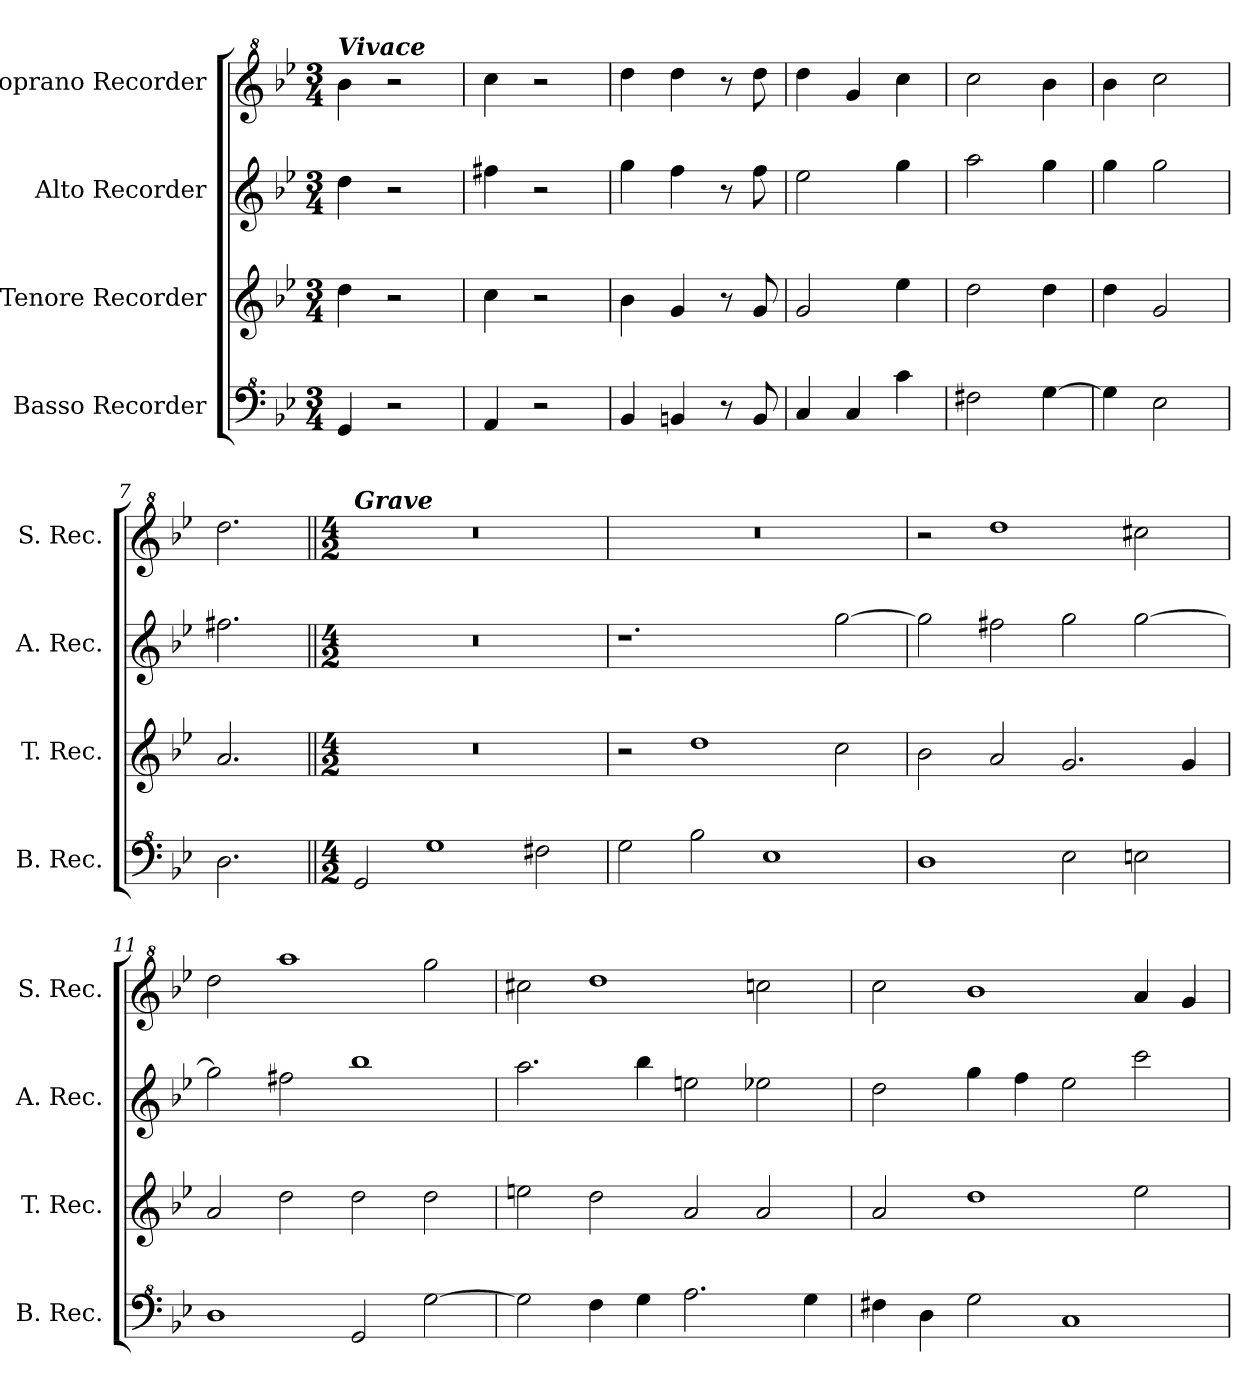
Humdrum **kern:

**kern	**kern	**kern	**kern
*part4	*part3	*part2	*part1
*staff4	*staff3	*staff2	*staff1
*I"Basso Recorder	*I"Tenore Recorder	*I"Alto Recorder	*I"Soprano Recorder
*I'B. Rec.	*I'T. Rec.	*I'A. Rec.	*I'S. Rec.
*clefF^4	*clefG2	*clefG2	*clefG^2
*k[b-e-]	*k[b-e-]	*k[b-e-]	*k[b-e-]
*M3/4	*M3/4	*M3/4	*M3/4
*MM140	*MM140	*MM140	*MM140
=1	=1	=1	=1
!	!	!	!LO:TX:a:Bi:t=Vivace
4G/	4dd\	4dd\	4bb-\
2r	2r	2r	2r
=2	=2	=2	=2
4A/	4cc\	4ff#X\	4ccc\
2r	2r	2r	2r
=3	=3	=3	=3
4B-/	4b-\	4gg\	4ddd\
4Bn/	4g/	4ff\	4ddd\
8r	8r	8r	8r
8B/	8g/	8ff\	8ddd\
=4	=4	=4	=4
4c/	2g/	2ee-\	4ddd\
4c/	.	.	4gg/
4cc\	4ee-\	4gg\	4ccc\
=5	=5	=5	=5
2f#X\	2dd\	2aa\	2ccc\
[4g\	4dd\	4gg\	4bb-\
=6	=6	=6	=6
4g\]	4dd\	4gg\	4bb-\
2e-\	2g/	2gg\	2ccc\
=7	=7	=7	=7
2.d\	2.a/	2.ff#X\	2.ddd\
!!LO:LB:g=z
=8||	=8||	=8||	=8||
*M4/2	*M4/2	*M4/2	*M4/2
*	*	*	*MM100
!	!	!	!LO:TX:a:Bi:t=Grave
2G/	0r	0r	0r
1g	.	.	.
2f#X\	.	.	.
=9	=9	=9	=9
2g\	2r	1.r	0r
2b-\	1dd	.	.
1e-	.	.	.
.	2cc\	[2gg\	.
=10	=10	=10	=10
1d	2b-\	2gg\]	2r
.	2a/	2ff#X\	1ddd
2e-\	2.g/	2gg\	.
2en\	.	[2gg\	2ccc#X\
.	4g/	.	.
=11	=11	=11	=11
1d	2a/	2gg\]	2ddd\
.	2dd\	2ff#X\	1aaa
2G/	2dd\	1bb-	.
[2g\	2dd\	.	2ggg\
=12	=12	=12	=12
2g\]	2een\	2.aa\	2ccc#X\
4f\	2dd\	.	1ddd
4g\	.	4bb-\	.
2.a\	2a/	2een\	.
.	2a/	2ee-X\	2cccn\
4g\	.	.	.
=13	=13	=13	=13
4f#X\	2a/	2dd\	2ccc\
4d\	.	.	.
2g\	1dd	4gg\	1bb-
.	.	4ff\	.
1c	.	2ee-\	.
.	2ee-\	2ccc\	4aa/
.	.	.	4gg/
=	=	=	=
*-	*-	*-	*-
